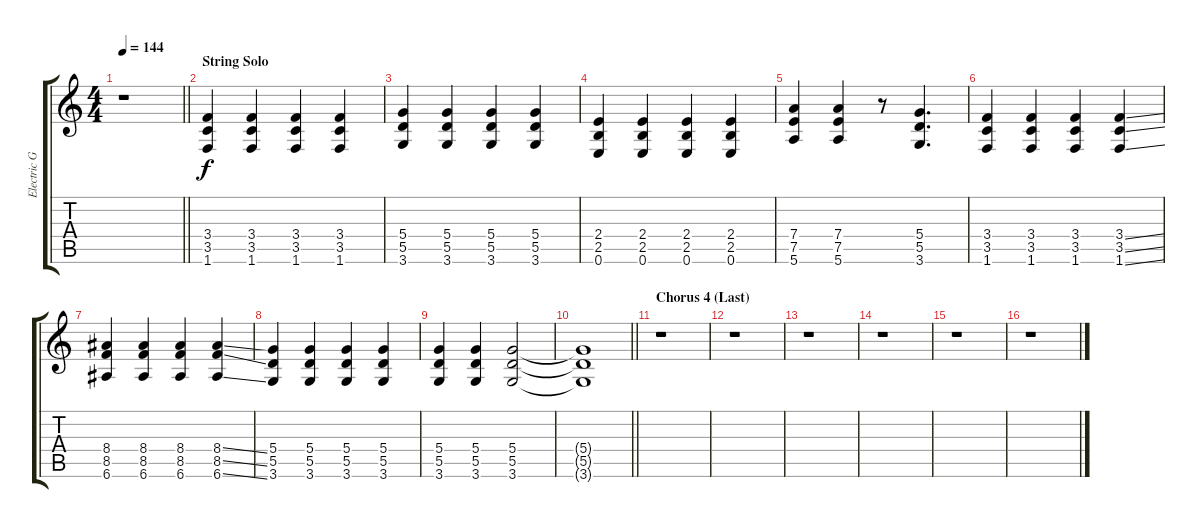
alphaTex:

\track ("Electric Guitar II" "Electric G") {instrument overdrivenguitar}
\staff {score tabs}
\tuning (E4 B3 G3 D3 A2 E2) {hide}
\ts (4 4)
\tempo 144
\clef g2
\barLineRight lightlight
\ks c
r.1{dy f} |
\section ("" "String Solo")
(3.4 3.5 1.6).4 (3.4 3.5 1.6).4 (3.4 3.5 1.6).4 (3.4 3.5 1.6).4 |
(5.4 5.5 3.6).4 (5.4 5.5 3.6).4 (5.4 5.5 3.6).4 (5.4 5.5 3.6).4 |
(2.4 2.5 0.6).4 (2.4 2.5 0.6).4 (2.4 2.5 0.6).4 (2.4 2.5 0.6).4 |
(7.4 7.5 5.6).4 (7.4 7.5 5.6).4 r.8 (5.4 5.5 3.6).4{d} |
(3.4 3.5 1.6).4 (3.4 3.5 1.6).4 (3.4 3.5 1.6).4 (3.4{ss} 3.5{ss} 1.6{ss}).4 |
(8.4 8.5 6.6).4 (8.4 8.5 6.6).4 (8.4 8.5 6.6).4 (8.4{ss} 8.5{ss} 6.6{ss}).4 |
(5.4 5.5 3.6).4 (5.4 5.5 3.6).4 (5.4 5.5 3.6).4 (5.4 5.5 3.6).4 |
(5.4 5.5 3.6).4 (5.4 5.5 3.6).4 (5.4 5.5 3.6).2{volume 0} |
\barLineRight lightlight
(5.4{t} 5.5{t} 3.6{t}).1 |
\section ("" "Chorus 4 (Last)")
r.1 |
r.1 |
r.1 |
r.1 |
r.1 |
r.1
